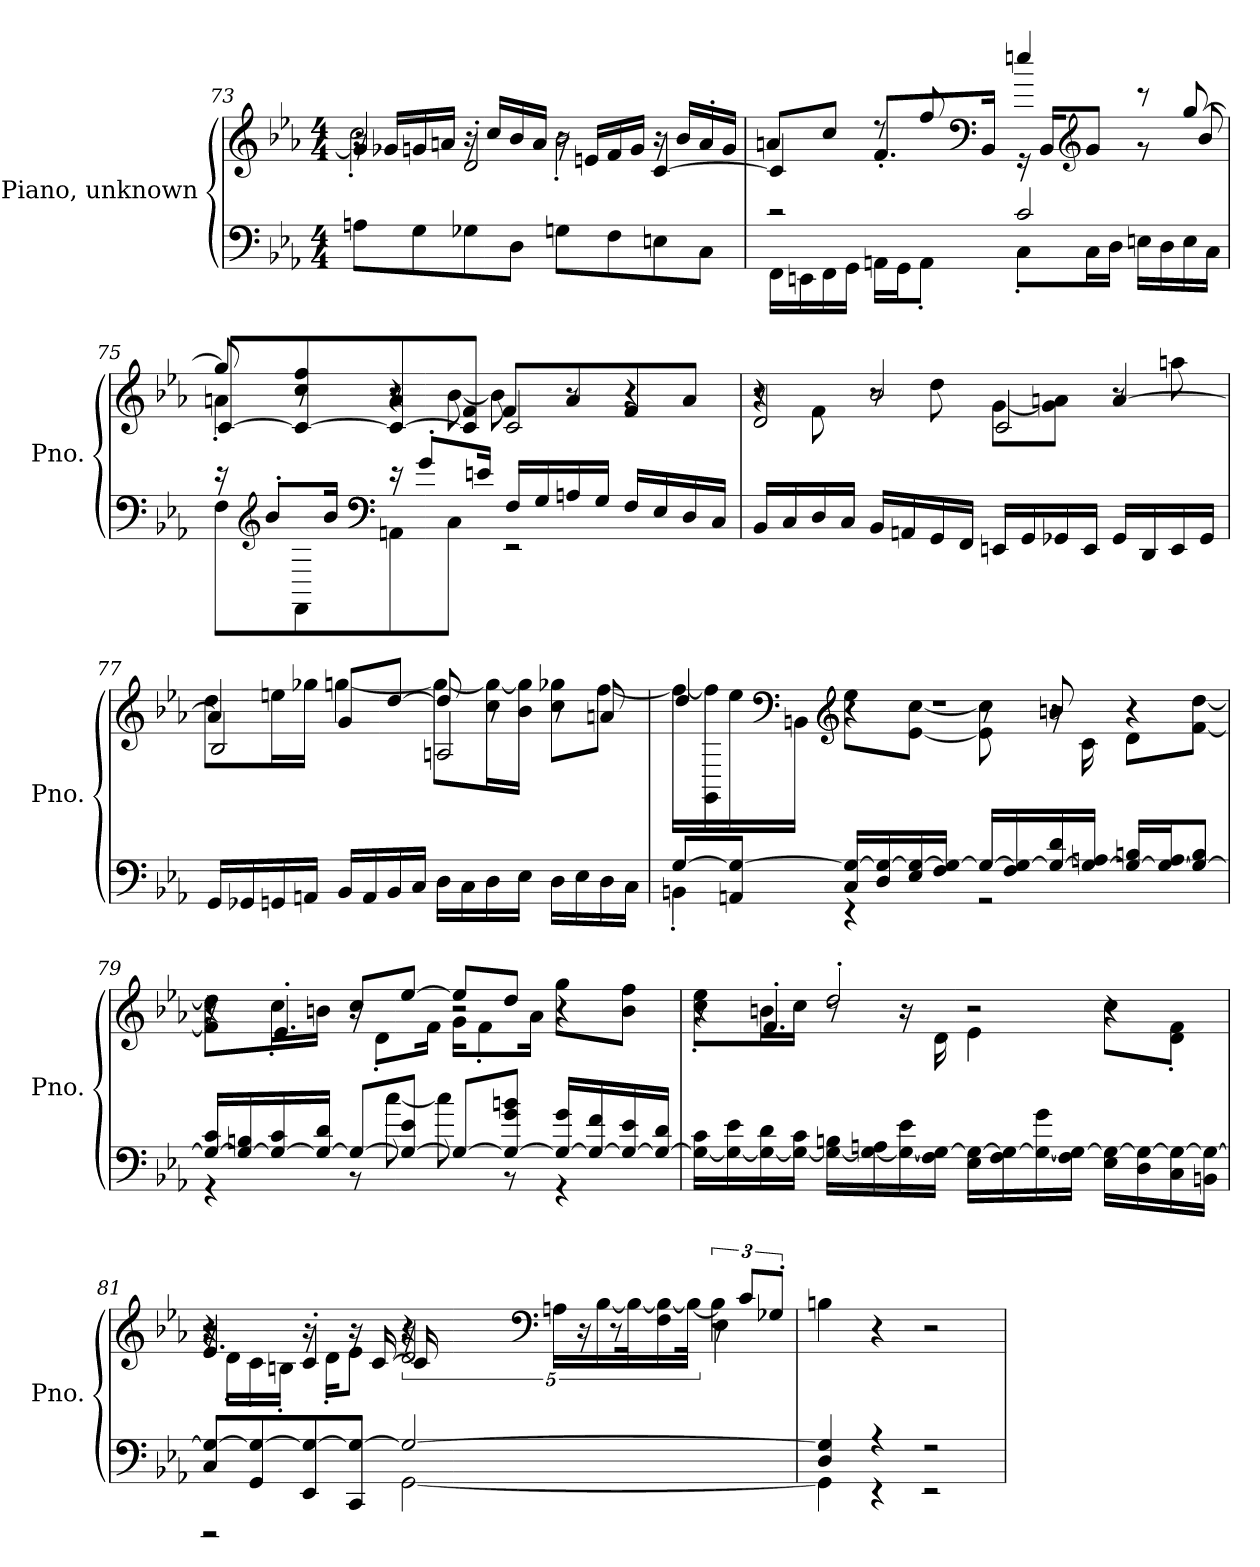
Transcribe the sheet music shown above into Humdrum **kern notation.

**kern	**kern
*part1	*part1
*staff2	*staff1
*I"Piano, unknown	*
*I'Pno.	*
*clefF4	*clefG2
*k[b-e-a-]	*k[b-e-a-]
*M4/4	*M4/4
=73	=73
*	*^
*	*	*^
8An\L	4g/]	2cc'\	16r
.	.	.	16g-X/LL
8G\	.	.	16gn/
.	.	.	16an/JJ
8G-X\	2d'/	.	16r
.	.	.	16cc/LL
8D\J	.	.	16b-/
.	.	.	16a/JJ
8Gn\L	.	2b-'\	16r
.	.	.	16en/LL
8F\	.	.	16f/
.	.	.	16g/JJ
8En\	[4c/	.	16r
.	.	.	16b-/LL
8C\J	.	.	16a'/
.	.	.	16g/JJ
*	*	*v	*v
!!LO:LB:g=z
=74	=74	=74
*^	*	*
2r	16FF\LL	4c/]	8an/L
.	16EEn\	.	.
.	16FF\	.	8cc/J
.	16GG\JJ	.	.
.	16AAn\LL	8r	8.f'/L
.	16GG\J	.	.
.	8AA'\J	8ff/	.
*	*	*clefF4	*
.	.	.	16BB-/Jk
2c/	8C'\L	4een/	16r
.	.	.	16BB-/KL
*	*	*clefG2	*
.	16C\L	.	8g/J
.	16D\JJ	.	.
.	16En\LL	8r	8r
.	16D\	.	.
.	16E\	[8gg/	8b-/
.	16C\JJ	.	.
=75	=75	=75	=75
*	*	*	*^
16r	8F\L	8gg/]	4an'\	[8c/L
*clefG2	*	*	*	*
8b-'/L	.	.	.	.
.	8FF\	8r	.	8c/_ 8cc/ 8ff/
16b-/Jk	.	.	.	.
*clefF4	*	*	*	*
16r	8AAn\	4r	8r	8c/_ 8a/
8g'/L	.	.	.	.
.	8C\J	.	[8b-\	8c/] 8f/J
16en/Jk	.	.	.	.
16F/LL	2r	2c/	8b-\]	8f/L
16G/	.	.	.	.
16An/	.	.	8r	8a/
16G/JJ	.	.	.	.
16F/LL	.	.	4r	8f/
16E-/	.	.	.	.
16D/	.	.	.	8a/J
16C/JJ	.	.	.	.
*v	*v	*	*	*
!!LO:LB:g=z	!!	!!
=76	=76	=76	=76
16BB-/LL	4r	8r	2d/
16C/	.	.	.
16D/	.	8f\	.
16C/JJ	.	.	.
16BB-/LL	2b-/	8r	.
16AAn/	.	.	.
16GG/	.	8dd\	.
16FF/JJ	.	.	.
16EEn/LL	.	[8g\L	2c/
16GG/	.	.	.
16GG-X/	.	8g\] 8an\J	.
16EE/JJ	.	.	.
16GG-/LL	[4a/	8r	.
16DD/	.	.	.
16EE/	.	8aan\	.
16GG-/JJ	.	.	.
=77	=77	=77	=77
16GG/LL	4a/]	8dd\L	2B-/
16GG-X/	.	.	.
16GGn/	.	16een\L	.
16AAn/JJ	.	16gg-X\JJ	.
16BB-/LL	8g/L	[4ggn\	.
16AA/	.	.	.
16BB-/	[8dd/J	.	.
16C/JJ	.	.	.
16D\LL	8dd/]	8gg\L_	2An/
16C\	.	.	.
16D\	8r	16cc\ 16gg\_L	.
16E-\JJ	.	16b-\ 16gg\]JJ	.
16D\LL	8r	8cc\ 8gg-X\L	.
16E-\	.	.	.
16D\	8an/	[8ff\J	.
16C\JJ	.	.	.
!!LO:LB:g=z	!!	!!
=78	=78	=78	=78
*^	*	*	*
[8G/L	4BBn'\	1r	16ff\LL_	4dd/
.	.	.	16GG\ 16ff\]	.
8AAn/ 8G/_J	.	.	16ee-\	.
*	*	*clefF4	*	*
.	.	.	16BBn\JJ	.
*	*	*clefG2	*	*
16C/ 16G/_LL	4r	.	8ee-\L	4r
16D/ 16G/_	.	.	.	.
16E-/ 16G/_	.	.	[8e-\ [8cc\J	.
16F/ 16G/_JJ	.	.	.	.
16G/LL_	2r	.	8e-\] 8cc\]	8r
16F/ 16G/_	.	.	.	.
16G/_ 16d/	.	.	16r	8bn/
16G/_ 16An/JJ	.	.	16c\	.
16G/_ 16Bn/LL	.	.	8d\L	4r
16G/_ 16A/J	.	.	.	.
8G/_ 8B/J	.	.	[8f\ [8dd\J	.
!!LO:LB:g=z	!!	!!
=79	=79	=79	=79	=79
16G/_ 16c/LL	4r	4r	8f\] 8dd\]L	8r
16G/_ 16Bn/	.	.	.	.
16G/_ 16c/	.	.	16cc'\L	4.e-'/
16G/_ 16d/JJ	.	.	16bn\JJ	.
8G/L_	8r	8cc/L	16r	.
.	.	.	8d'\L	.
8G/_ 8e-/J	[8cc\	[8ee-/J	.	.
.	.	.	16f\Jk	.
8G/L_	8cc\]	8ee-/L]	16g\KL	2r
.	.	.	8f'\	.
8G/_ 8g/ 8bn/J	8r	8dd/J	.	.
.	.	.	16a-\Jk	.
16G/_ 16g/LL	4r	4r	8gg\L	.
16G/_ 16f/	.	.	.	.
16G/_ 16e-/	.	.	8b\ 8ff\J	.
16G/_ 16d/JJ	.	.	.	.
*v	*v	*	*	*
!!LO:PB:g=z	!!	!!
=80	=80	=80	=80
16G\_ 16c\LL	4r	8cc\' 8ee-\'L	8r
16G\_ 16e-\	.	.	.
16G\_ 16d\	.	16bn\L	4.f'/
16G\_ 16c\JJ	.	16cc\JJ	.
16G\_ 16Bn\LL	2dd'/	8r	.
16G\_ 16An\	.	.	.
16G\_ 16e-\	.	16r	.
16F\ 16G\_JJ	.	16d\	.
16E-\ 16G\_LL	.	4e-\	2r
16F\ 16G\_	.	.	.
16G\_ 16g\	.	.	.
16F\ 16G\_JJ	.	.	.
16E-\ 16G\_LL	4r	8cc\L	.
16D\ 16G\_	.	.	.
16C\ 16G\_	.	8d\' 8f\'J	.
16BBn\ 16G\_JJ	.	.	.
!!LO:LB:g=z
=81	=81	=81	=81
*^	*	*	*^
8C/ 8G/_L	2r	4r	16r	4.e-/	2r
.	.	.	16d'\LL	.	.
8GG/ 8G/_	.	.	16c'\	.	.
.	.	.	16Bn'\JJ	.	.
8EE-/ 8G/_	.	4c'/	16r	.	.
.	.	.	16d'\KL	.	.
8CC/ 8G/_J	.	.	8e-\J	16r	.
.	.	.	.	[16c/	.
2G/_	[2GG\	2d/	20r	16c/]	4r
*	*	*clefF4	*	*	*
.	.	.	20An\LL	.	.
.	.	.	.	16r	.
.	.	.	[20B\	.	.
.	.	.	.	8r	.
.	.	.	40B\K_	.	.
.	.	.	20F\ 20B\_	.	.
.	.	.	40B\JJk_	.	.
.	.	.	4B\]	12r	4E-\
.	.	.	.	12c/L	.
.	.	.	.	12G-X'/J	.
*	*	*v	*v	*v	*v
=82	=82	=82
4D/ 4G/]	4GG\]	4Bn\
4r	4r	4r
2r	2r	2r
*v	*v	*
=	=
*-	*-
